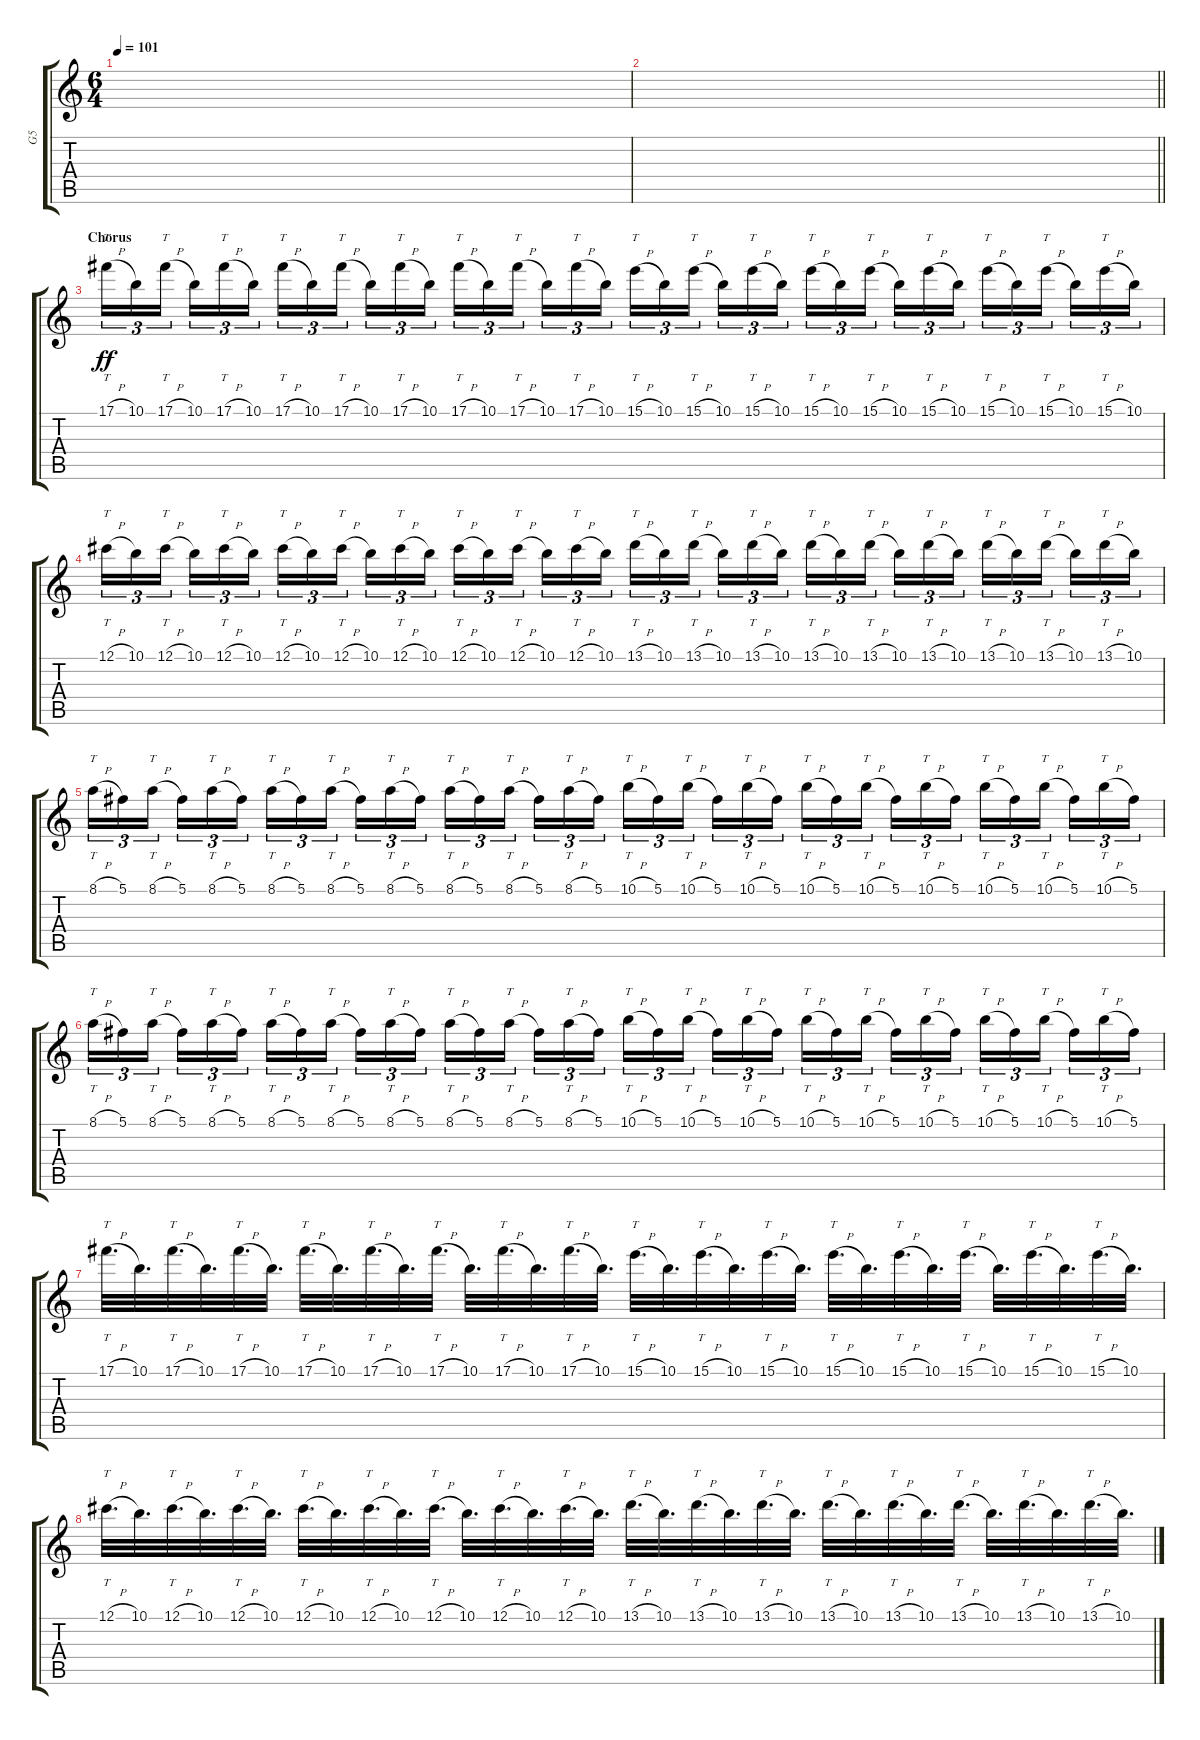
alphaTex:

\track ("G5" "G5") {instrument distortionguitar}
\staff {score tabs}
\tuning (Db4 Ab3 E3 B2 Gb2 B1) {hide}
\ts (6 4)
\tempo 101
\clef g2
\ks c
|
\barLineRight lightlight
|
\section ("" "Chorus")
17.1{h}.16{tt tu (3 2) dy ff volume 10 balance 16} 10.1.16{tu (3 2)} 17.1{h}.16{tt tu (3 2) beam splitsecondary} 10.1.16{tu (3 2)} 17.1{h}.16{tt tu (3 2)} 10.1.16{tu (3 2) beam splitsecondary} 17.1{h}.16{tt tu (3 2)} 10.1.16{tu (3 2)} 17.1{h}.16{tt tu (3 2) beam splitsecondary} 10.1.16{tu (3 2)} 17.1{h}.16{tt tu (3 2)} 10.1.16{tu (3 2) beam splitsecondary} 17.1{h}.16{tt tu (3 2)} 10.1.16{tu (3 2)} 17.1{h}.16{tt tu (3 2) beam splitsecondary} 10.1.16{tu (3 2)} 17.1{h}.16{tt tu (3 2)} 10.1.16{tu (3 2)} 15.1{h}.16{tt tu (3 2)} 10.1.16{tu (3 2)} 15.1{h}.16{tt tu (3 2) beam splitsecondary} 10.1.16{tu (3 2)} 15.1{h}.16{tt tu (3 2)} 10.1.16{tu (3 2) beam splitsecondary} 15.1{h}.16{tt tu (3 2)} 10.1.16{tu (3 2)} 15.1{h}.16{tt tu (3 2) beam splitsecondary} 10.1.16{tu (3 2)} 15.1{h}.16{tt tu (3 2)} 10.1.16{tu (3 2) beam splitsecondary} 15.1{h}.16{tt tu (3 2)} 10.1.16{tu (3 2)} 15.1{h}.16{tt tu (3 2) beam splitsecondary} 10.1.16{tu (3 2)} 15.1{h}.16{tt tu (3 2)} 10.1.16{tu (3 2)} |
12.1{h}.16{tt tu (3 2)} 10.1.16{tu (3 2)} 12.1{h}.16{tt tu (3 2) beam splitsecondary} 10.1.16{tu (3 2)} 12.1{h}.16{tt tu (3 2)} 10.1.16{tu (3 2) beam splitsecondary} 12.1{h}.16{tt tu (3 2)} 10.1.16{tu (3 2)} 12.1{h}.16{tt tu (3 2) beam splitsecondary} 10.1.16{tu (3 2)} 12.1{h}.16{tt tu (3 2)} 10.1.16{tu (3 2) beam splitsecondary} 12.1{h}.16{tt tu (3 2)} 10.1.16{tu (3 2)} 12.1{h}.16{tt tu (3 2) beam splitsecondary} 10.1.16{tu (3 2)} 12.1{h}.16{tt tu (3 2)} 10.1.16{tu (3 2)} 13.1{h}.16{tt tu (3 2)} 10.1.16{tu (3 2)} 13.1{h}.16{tt tu (3 2) beam splitsecondary} 10.1.16{tu (3 2)} 13.1{h}.16{tt tu (3 2)} 10.1.16{tu (3 2) beam splitsecondary} 13.1{h}.16{tt tu (3 2)} 10.1.16{tu (3 2)} 13.1{h}.16{tt tu (3 2) beam splitsecondary} 10.1.16{tu (3 2)} 13.1{h}.16{tt tu (3 2)} 10.1.16{tu (3 2) beam splitsecondary} 13.1{h}.16{tt tu (3 2)} 10.1.16{tu (3 2)} 13.1{h}.16{tt tu (3 2) beam splitsecondary} 10.1.16{tu (3 2)} 13.1{h}.16{tt tu (3 2)} 10.1.16{tu (3 2)} |
8.1{h}.16{tt tu (3 2)} 5.1.16{tu (3 2)} 8.1{h}.16{tt tu (3 2) beam splitsecondary} 5.1.16{tu (3 2)} 8.1{h}.16{tt tu (3 2)} 5.1.16{tu (3 2) beam splitsecondary} 8.1{h}.16{tt tu (3 2)} 5.1.16{tu (3 2)} 8.1{h}.16{tt tu (3 2) beam splitsecondary} 5.1.16{tu (3 2)} 8.1{h}.16{tt tu (3 2)} 5.1.16{tu (3 2) beam splitsecondary} 8.1{h}.16{tt tu (3 2)} 5.1.16{tu (3 2)} 8.1{h}.16{tt tu (3 2) beam splitsecondary} 5.1.16{tu (3 2)} 8.1{h}.16{tt tu (3 2)} 5.1.16{tu (3 2)} 10.1{h}.16{tt tu (3 2)} 5.1.16{tu (3 2)} 10.1{h}.16{tt tu (3 2) beam splitsecondary} 5.1.16{tu (3 2)} 10.1{h}.16{tt tu (3 2)} 5.1.16{tu (3 2) beam splitsecondary} 10.1{h}.16{tt tu (3 2)} 5.1.16{tu (3 2)} 10.1{h}.16{tt tu (3 2) beam splitsecondary} 5.1.16{tu (3 2)} 10.1{h}.16{tt tu (3 2)} 5.1.16{tu (3 2) beam splitsecondary} 10.1{h}.16{tt tu (3 2)} 5.1.16{tu (3 2)} 10.1{h}.16{tt tu (3 2) beam splitsecondary} 5.1.16{tu (3 2)} 10.1{h}.16{tt tu (3 2)} 5.1.16{tu (3 2)} |
8.1{h}.16{tt tu (3 2)} 5.1.16{tu (3 2)} 8.1{h}.16{tt tu (3 2) beam splitsecondary} 5.1.16{tu (3 2)} 8.1{h}.16{tt tu (3 2)} 5.1.16{tu (3 2) beam splitsecondary} 8.1{h}.16{tt tu (3 2)} 5.1.16{tu (3 2)} 8.1{h}.16{tt tu (3 2) beam splitsecondary} 5.1.16{tu (3 2)} 8.1{h}.16{tt tu (3 2)} 5.1.16{tu (3 2) beam splitsecondary} 8.1{h}.16{tt tu (3 2)} 5.1.16{tu (3 2)} 8.1{h}.16{tt tu (3 2) beam splitsecondary} 5.1.16{tu (3 2)} 8.1{h}.16{tt tu (3 2)} 5.1.16{tu (3 2)} 10.1{h}.16{tt tu (3 2)} 5.1.16{tu (3 2)} 10.1{h}.16{tt tu (3 2) beam splitsecondary} 5.1.16{tu (3 2)} 10.1{h}.16{tt tu (3 2)} 5.1.16{tu (3 2) beam splitsecondary} 10.1{h}.16{tt tu (3 2)} 5.1.16{tu (3 2)} 10.1{h}.16{tt tu (3 2) beam splitsecondary} 5.1.16{tu (3 2)} 10.1{h}.16{tt tu (3 2)} 5.1.16{tu (3 2) beam splitsecondary} 10.1{h}.16{tt tu (3 2)} 5.1.16{tu (3 2)} 10.1{h}.16{tt tu (3 2) beam splitsecondary} 5.1.16{tu (3 2)} 10.1{h}.16{tt tu (3 2)} 5.1.16{tu (3 2)} |
17.1{h}.32{tt d balance 16} 10.1.32{d} 17.1{h}.32{tt d} 10.1.32{d} 17.1{h}.32{tt d} 10.1.32{d} 17.1{h}.32{tt d} 10.1.32{d} 17.1{h}.32{tt d} 10.1.32{d} 17.1{h}.32{tt d} 10.1.32{d} 17.1{h}.32{tt d} 10.1.32{d} 17.1{h}.32{tt d} 10.1.32{d} 15.1{h}.32{tt d} 10.1.32{d} 15.1{h}.32{tt d} 10.1.32{d} 15.1{h}.32{tt d} 10.1.32{d} 15.1{h}.32{tt d} 10.1.32{d} 15.1{h}.32{tt d} 10.1.32{d} 15.1{h}.32{tt d} 10.1.32{d} 15.1{h}.32{tt d} 10.1.32{d} 15.1{h}.32{tt d} 10.1.32{d} |
12.1{h}.32{tt d} 10.1.32{d} 12.1{h}.32{tt d} 10.1.32{d} 12.1{h}.32{tt d} 10.1.32{d} 12.1{h}.32{tt d} 10.1.32{d} 12.1{h}.32{tt d} 10.1.32{d} 12.1{h}.32{tt d} 10.1.32{d} 12.1{h}.32{tt d} 10.1.32{d} 12.1{h}.32{tt d} 10.1.32{d} 13.1{h}.32{tt d} 10.1.32{d} 13.1{h}.32{tt d} 10.1.32{d} 13.1{h}.32{tt d} 10.1.32{d} 13.1{h}.32{tt d} 10.1.32{d} 13.1{h}.32{tt d} 10.1.32{d} 13.1{h}.32{tt d} 10.1.32{d} 13.1{h}.32{tt d} 10.1.32{d} 13.1{h}.32{tt d} 10.1.32{d}
